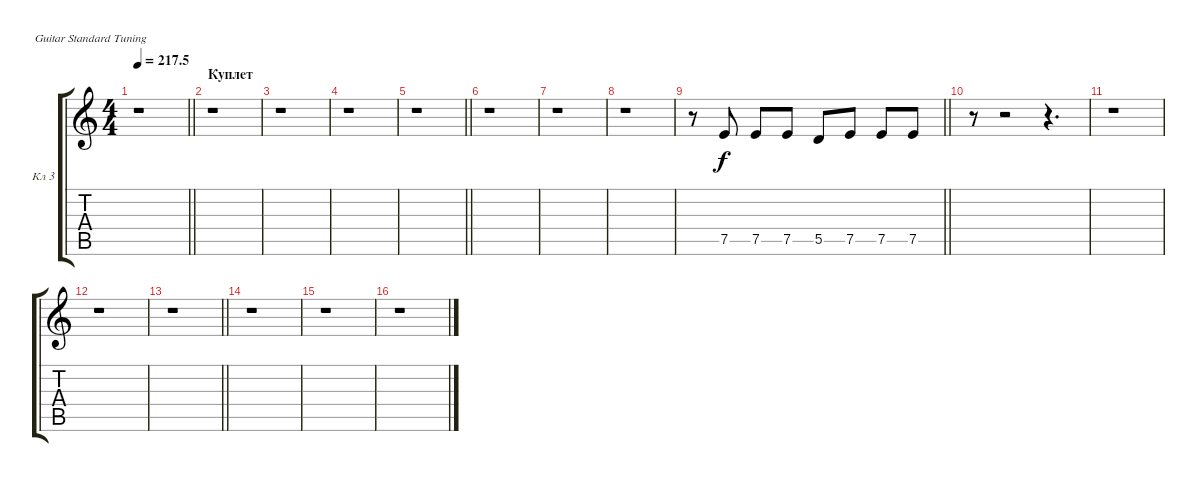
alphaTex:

\bracketExtendMode groupsimilarinstruments
\firstSystemTrackNameOrientation horizontal
\otherSystemsTrackNameOrientation horizontal
\track ("Клавиши III" "Кл 3") {instrument tuba}
\staff {score tabs}
\tuning (E4 B3 G3 D3 A2 E2)
\displaytranspose 12
\ts (4 4)
\tempo
217.5
\accidentals auto
\clef g2
\ottava regular
\simile none
\barLineRight lightlight
\ks c
r.1{dy f} |
\section ("" "Куплет")
r.1 |
r.1 |
r.1 |
\barLineRight lightlight
r.1 |
r.1 |
r.1 |
r.1 |
\barLineRight lightlight
r.8 7.5.8 7.5.8 7.5.8 5.5.8 7.5.8 7.5.8 7.5.8 |
r.8 r.2 r.4{d} |
r.1 |
r.1 |
\barLineRight lightlight
r.1 |
r.1 |
r.1 |
r.1
